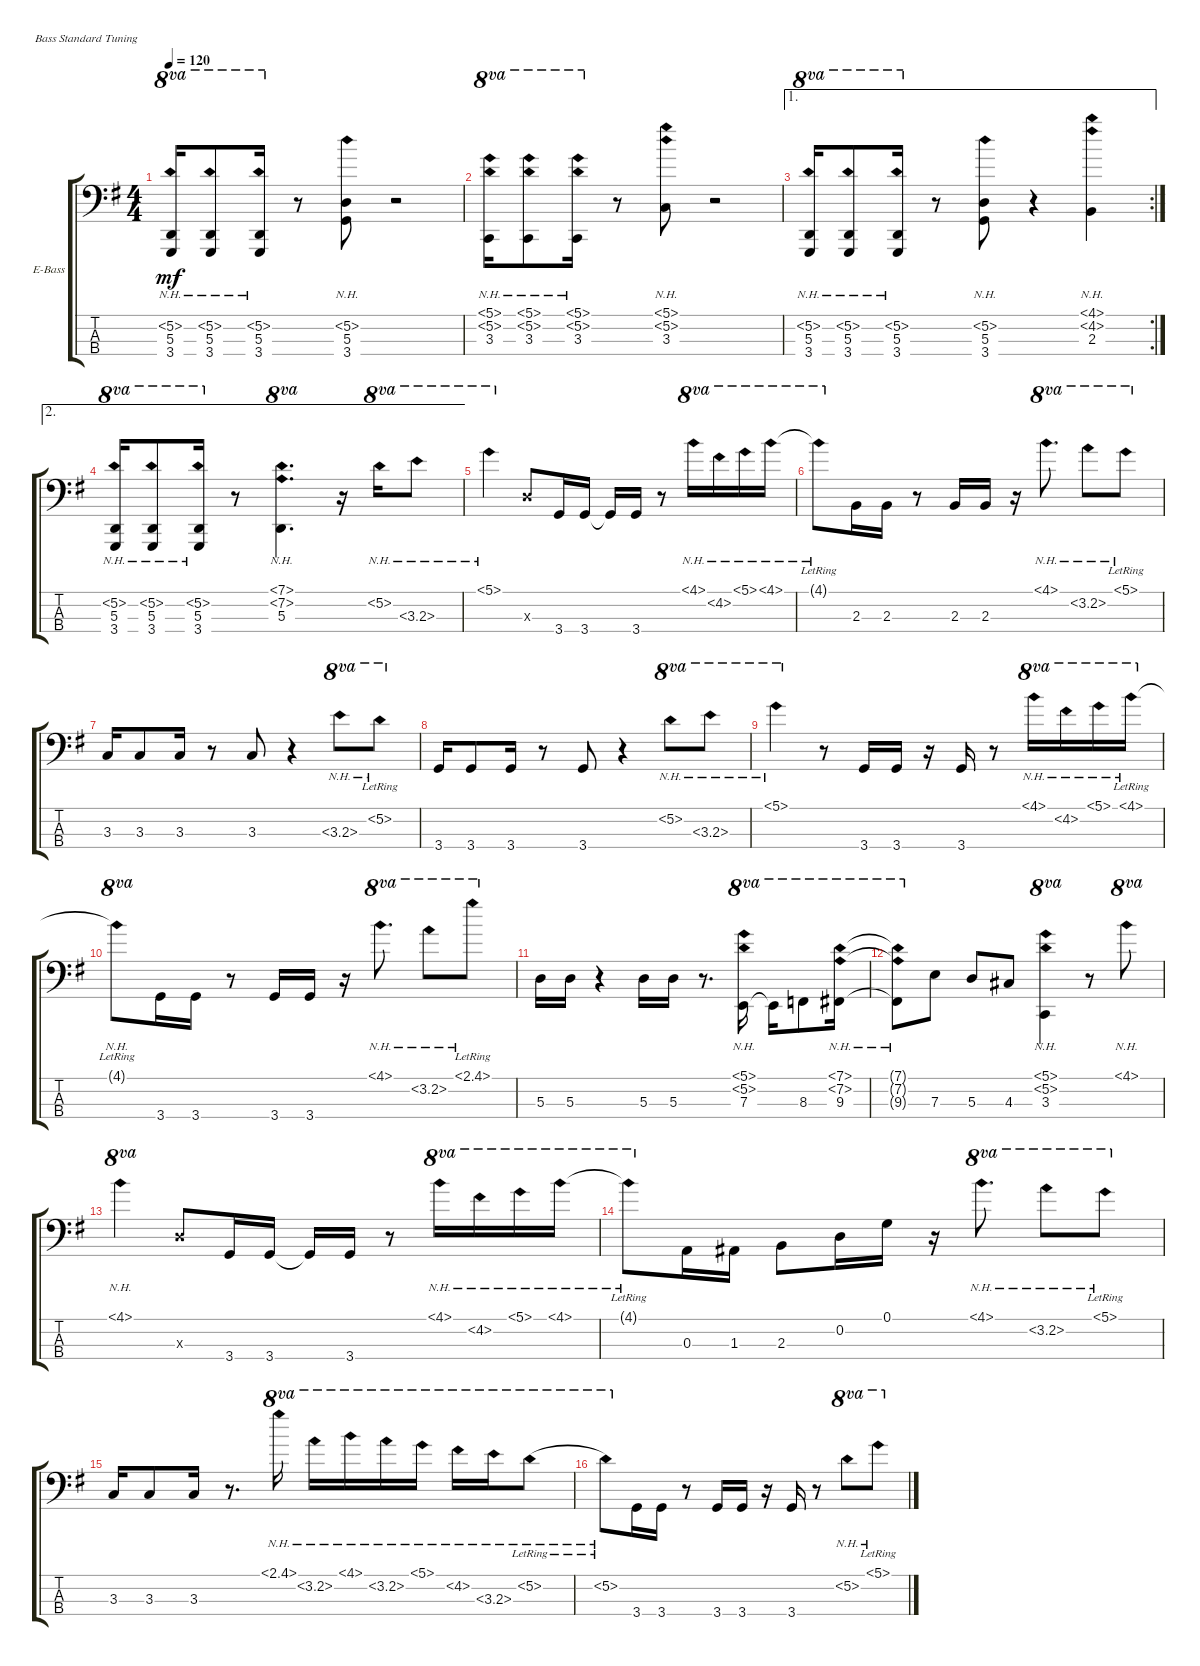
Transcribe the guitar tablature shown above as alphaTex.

\defaultSystemsLayout 4
\bracketExtendMode groupsimilarinstruments
\firstSystemTrackNameOrientation horizontal
\otherSystemsTrackNameOrientation horizontal
\track ("Electric Bass" "E-Bass") {instrument electricbassfinger}
\staff {score tabs}
\tuning (G2 D2 A1 E1)
\ts (4 4)
\tempo 120
\clef f4
\ks g
(5.2{nh} 5.3 3.4).16{ot 8va dy mf} (5.2{nh} 5.3 3.4).8{ot 8va} (5.2{nh} 5.3 3.4).16{ot 8va} r.8 (5.2{nh} 5.3 3.4).8 r.2 |
(5.2{nh} 5.1{nh} 3.3).16{ot 8va} (5.2{nh} 5.1{nh} 3.3).8{ot 8va} (5.2{nh} 5.1{nh} 3.3).16{ot 8va} r.8 (5.2{nh} 5.1{nh} 3.3).8 r.2 |
\ae 1
\rc 2
(5.2{nh} 5.3 3.4).16{ot 8va} (5.2{nh} 5.3 3.4).8{ot 8va} (5.2{nh} 5.3 3.4).16{ot 8va} r.8 (5.2{nh} 5.3 3.4).8 r.4 (4.2{nh} 4.1{nh} 2.3).4 |
\ae 2
(5.2{nh} 5.3 3.4).16{ot 8va} (5.2{nh} 5.3 3.4).8{ot 8va} (5.2{nh} 5.3 3.4).16{ot 8va} r.8 (7.2{nh} 5.3 7.1{nh}).4{d ot 8va} r.16 5.2{nh}.16{ot 8va} 3.3{nh}.8{ot 8va} |
5.1{nh}.4{ot 8va} 5.3{x}.8 3.4.16 3.4.16 3.4{t}.16 3.4.16 r.8 4.1{nh}.16{ot 8va} 4.2{nh}.16{ot 8va} 5.1{nh}.16{ot 8va} 4.1{nh}.16{ot 8va} |
4.1{nh lr t}.8{ot 8va} 2.3.16 2.3.16 r.8 2.3.16 2.3.16 r.16 4.1{nh}.8{d ot 8va} 3.2{nh}.8{ot 8va} 5.1{nh lr}.8{ot 8va} |
3.3.16 3.3.8 3.3.16 r.8 3.3.8 r.4 3.3{nh}.8{ot 8va} 5.2{nh lr}.8{ot 8va} |
3.4.16 3.4.8 3.4.16 r.8 3.4.8 r.4 5.2{nh}.8{ot 8va} 3.3{nh}.8{ot 8va} |
5.1{nh}.4{ot 8va} r.8 3.4.16 3.4.16 r.16 3.4.16 r.8 4.1{nh}.16{ot 8va} 4.2{nh}.16{ot 8va} 5.1{nh}.16{ot 8va} 4.1{nh lr}.16{ot 8va} |
4.1{nh lr t}.8{ot 8va} 3.4.16 3.4.16 r.8 3.4.16 3.4.16 r.16 4.1{nh}.8{d ot 8va} 3.2{nh}.8{ot 8va} 2.1{nh lr}.8{ot 8va} |
5.3.16 5.3.16 r.4 5.3.16 5.3.16 r.8{d} (5.2{nh} 5.1{nh} 7.3).16{ot 8va} 7.3{t}.16{ot 8va} 8.3.8{ot 8va} (7.2{nh} 7.1{nh} 9.3).16{ot 8va} |
(7.2{nh t} 7.1{nh t} 9.3{t}).8{ot 8va} 7.3.8 5.3.8 4.3.8 (5.2{nh} 5.1{nh} 3.3).4{ot 8va} r.8 4.1{nh}.8{ot 8va} |
4.1{nh}.4{ot 8va} 5.3{x}.8 3.4.16 3.4.16 3.4{t}.16 3.4.16 r.8 4.1{nh}.16{ot 8va} 4.2{nh}.16{ot 8va} 5.1{nh}.16{ot 8va} 4.1{nh}.16{ot 8va} |
4.1{nh lr t}.8{ot 8va} 0.3.16 1.3.16 2.3.8 0.2.16 0.1.16 r.16 4.1{nh}.8{d ot 8va} 3.2{nh}.8{ot 8va} 5.1{nh lr}.8{ot 8va} |
3.3.16 3.3.8 3.3.16 r.8{d} 2.1{nh}.16{ot 8va} 3.2{nh}.16{ot 8va} 4.1{nh}.16{ot 8va} 3.2{nh}.16{ot 8va} 5.1{nh}.16{ot 8va} 4.2{nh}.16{ot 8va} 3.3{nh}.16{ot 8va} 5.2{nh lr}.8{ot 8va legatoorigin} |
5.2{nh lr}.8{ot 8va} 3.4.16 3.4.16 r.8 3.4.16 3.4.16 r.16 3.4.16 r.8 5.2{nh}.8{ot 8va} 5.1{nh lr}.8{ot 8va}
